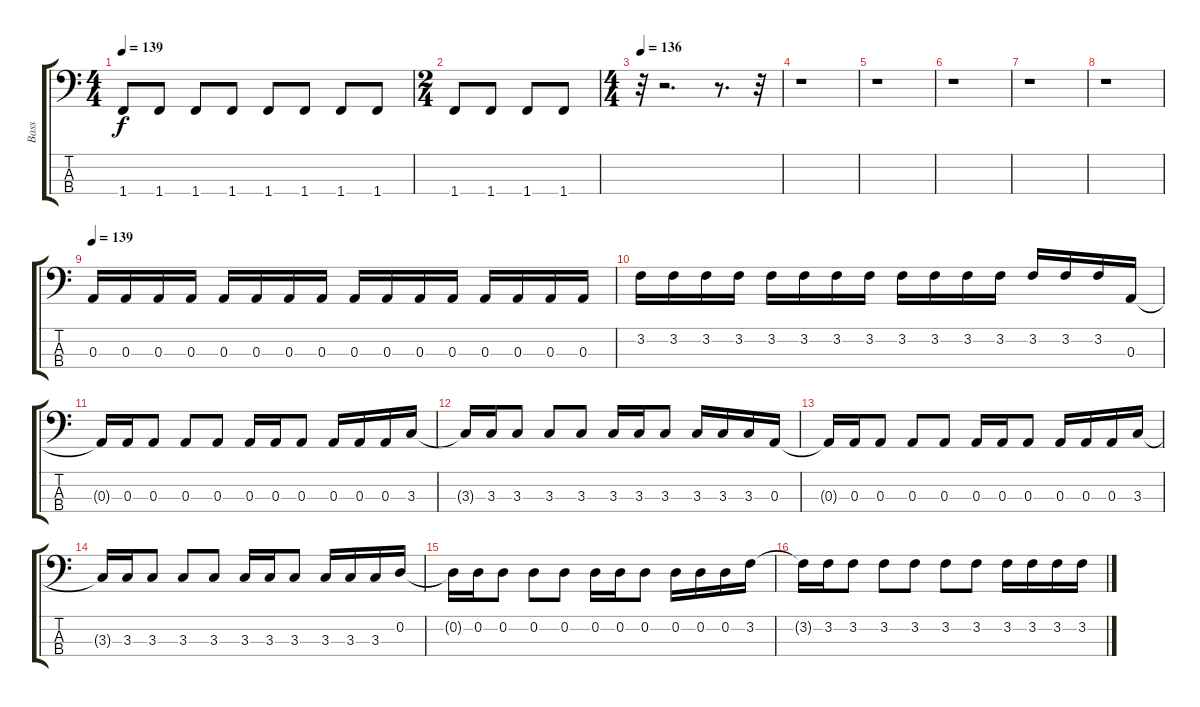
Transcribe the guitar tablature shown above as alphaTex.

\track ("Bass" "Bass") {instrument electricbasspick}
\staff {score tabs}
\tuning (G2 D2 A1 E1) {hide}
\ts (4 4)
\tempo 139
\clef f4
\ks c
1.4.8{dy f} 1.4.8 1.4.8 1.4.8 1.4.8 1.4.8 1.4.8 1.4.8 |
\ts (2 4)
1.4.8 1.4.8 1.4.8 1.4.8 |
\ts (4 4)
\tempo 136
r.32 r.2{d} r.8{d} r.32 |
r.1 |
r.1 |
r.1 |
r.1 |
r.1 |
\tempo 139
0.3.16 0.3.16 0.3.16 0.3.16 0.3.16 0.3.16 0.3.16 0.3.16 0.3.16 0.3.16 0.3.16 0.3.16 0.3.16 0.3.16 0.3.16 0.3.16 |
3.2.16 3.2.16 3.2.16 3.2.16 3.2.16 3.2.16 3.2.16 3.2.16 3.2.16 3.2.16 3.2.16 3.2.16 3.2.16 3.2.16 3.2.16 0.3.16 |
0.3{t}.16 0.3.16 0.3.8 0.3.8 0.3.8 0.3.16 0.3.16 0.3.8 0.3.16 0.3.16 0.3.16 3.3.16 |
3.3{t}.16 3.3.16 3.3.8 3.3.8 3.3.8 3.3.16 3.3.16 3.3.8 3.3.16 3.3.16 3.3.16 0.3.16 |
0.3{t}.16 0.3.16 0.3.8 0.3.8 0.3.8 0.3.16 0.3.16 0.3.8 0.3.16 0.3.16 0.3.16 3.3.16 |
3.3{t}.16 3.3.16 3.3.8 3.3.8 3.3.8 3.3.16 3.3.16 3.3.8 3.3.16 3.3.16 3.3.16 0.2.16 |
0.2{t}.16 0.2.16 0.2.8 0.2.8 0.2.8 0.2.16 0.2.16 0.2.8 0.2.16 0.2.16 0.2.16 3.2.16 |
3.2{t}.16 3.2.16 3.2.8 3.2.8 3.2.8 3.2.8 3.2.8 3.2.16 3.2.16 3.2.16 3.2.16
